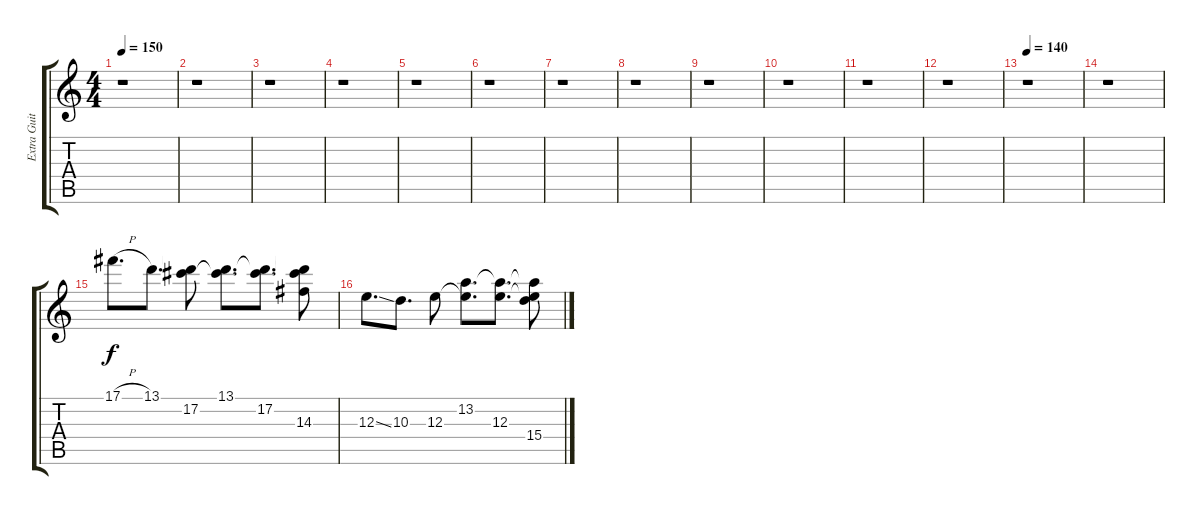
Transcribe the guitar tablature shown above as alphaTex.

\track ("Extra Guitar" "Extra Guit") {instrument distortionguitar}
\staff {score tabs}
\tuning (Db4 Ab3 E3 B2 Gb2 B1) {hide}
\ts (4 4)
\tempo 150
\clef g2
\ks c
r.1{dy f} |
r.1 |
r.1 |
r.1 |
r.1 |
r.1 |
r.1 |
r.1 |
r.1 |
r.1 |
r.1 |
r.1 |
\tempo 140
r.1 |
r.1 |
17.1{h}.8{d} 13.1.8{d} (13.1{t} 17.2).8 (13.1 17.2{t}).8{d} (13.1{t} 17.2).8{d} (13.1{t} 17.2{t} 14.3).8 |
12.3{ss}.8{d} 10.3.8{d} 12.3.8 (13.2 12.3{t}).8{d} (13.2{t} 12.3).8{d} (13.2{t} 12.3{t} 15.4).8
